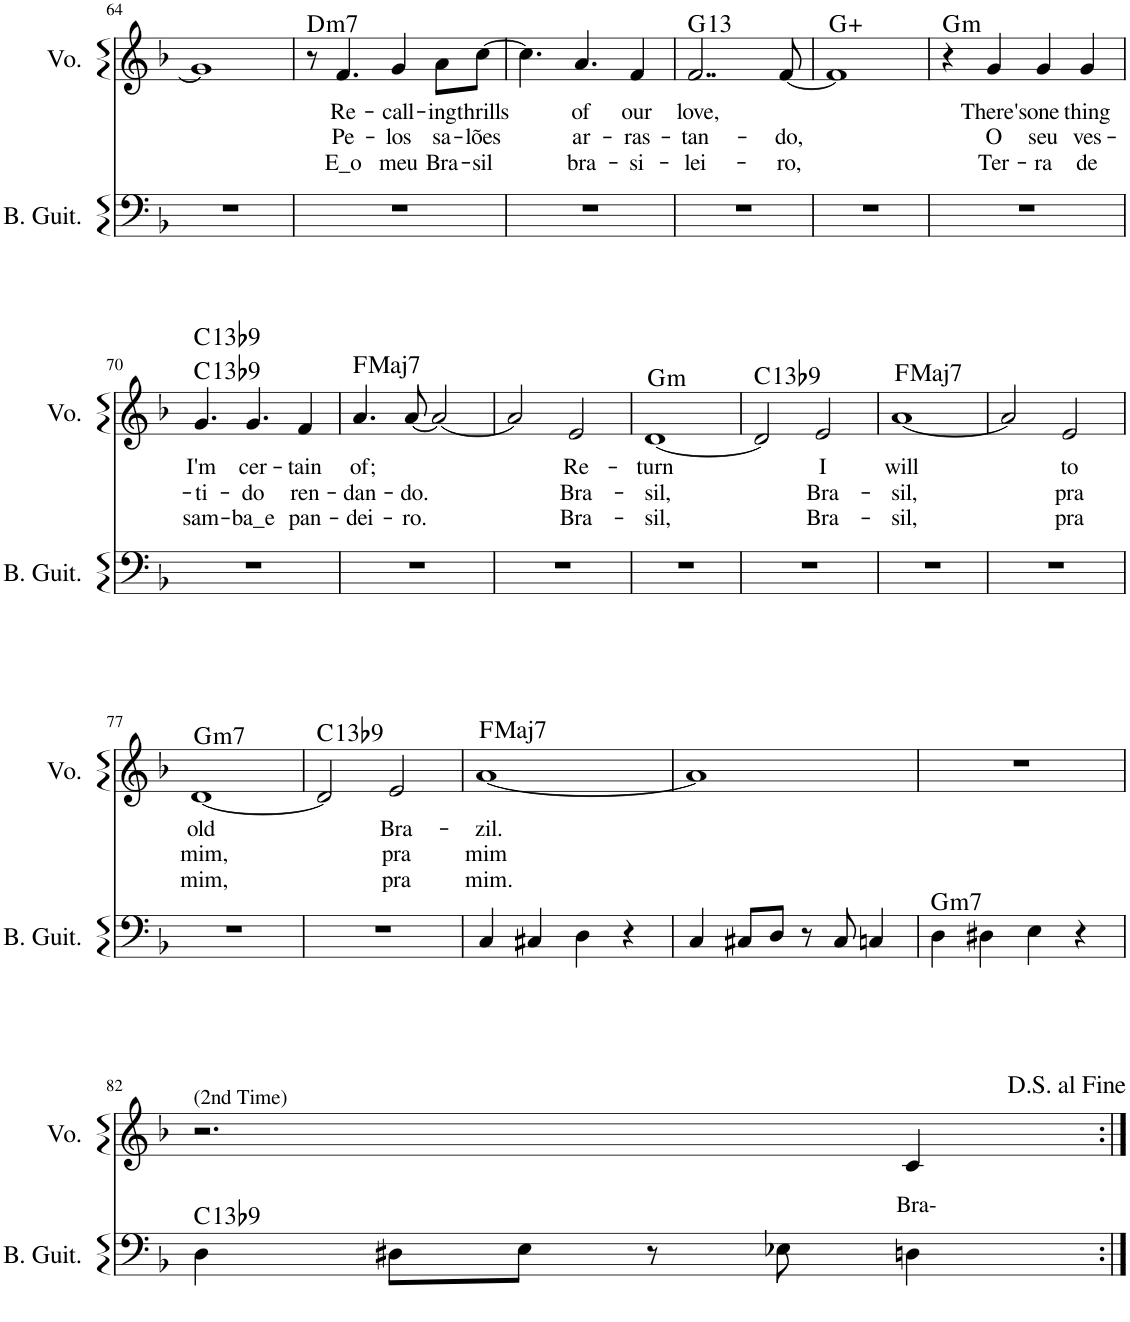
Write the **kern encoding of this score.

**kern	**harte	**kern	**text	**text	**text	**harte
*part2	*part2	*part1	*part1	*part1	*part1	*part1
*staff2	*	*staff1	*staff1	*staff1	*staff1	*
*I"Bass Guitar	*	*I"Voice	*	*	*	*
*I'B. Guit.	*	*I'Vo.	*	*	*	*
!!LO:PB:g=z
*clefF4	*	*clefG2	*	*	*	*
*Trd7c12	*	*	*	*	*	*
*k[b-]	*	*k[b-]	*	*	*	*
=64	=64	=64	=64	=64	=64	=64
1r	.	1g]	.	.	.	.
=65	=65	=65	=65	=65	=65	=65
!	!	!	!	!	!	!LO:H:kt=m7
1r	.	8r	.	.	.	D:min7
!	!	!	!LO:LY:b	!LO:LY:b	!LO:LY:b	!
.	.	4.f/	Re-	Pe-	E_o	.
!	!	!	!LO:LY:b	!LO:LY:b	!LO:LY:b	!
.	.	4g/	-call-	-los	meu	.
!	!	!	!LO:LY:b	!LO:LY:b	!LO:LY:b	!
.	.	8a\L	-ing	sa-	Bra-	.
!	!	!	!LO:LY:b	!LO:LY:b	!LO:LY:b	!
.	.	[8cc\J	thrills	-lões	-sil	.
=66	=66	=66	=66	=66	=66	=66
1r	.	4.cc\]	.	.	.	.
!	!	!	!LO:LY:b	!LO:LY:b	!LO:LY:b	!
.	.	4.a/	of	ar-	bra-	.
!	!	!	!LO:LY:b	!LO:LY:b	!LO:LY:b	!
.	.	4f/	our	-ras-	-si-	.
=67	=67	=67	=67	=67	=67	=67
!	!	!	!LO:LY:b	!LO:LY:b	!LO:LY:b	!LO:H:kt=13
1r	.	2..f/	love,	-tan-	-lei-	G:9(11,13)
!	!	!	!	!LO:LY:b	!LO:LY:b	!
.	.	[8f/	.	-do,	-ro,	.
=68	=68	=68	=68	=68	=68	=68
1r	.	1f]	.	.	.	G:aug
=69	=69	=69	=69	=69	=69	=69
!	!	!	!	!	!	!LO:H:kt=m
1r	.	4r	.	.	.	G:min
!	!	!	!LO:LY:b	!LO:LY:b	!LO:LY:b	!
.	.	4g/	There's	O	Ter-	.
!	!	!	!LO:LY:b	!LO:LY:b	!LO:LY:b	!
.	.	4g/	one	seu	-ra	.
!	!	!	!LO:LY:b	!LO:LY:b	!LO:LY:b	!
.	.	4g/	thing	ves-	de	.
!!LO:LB:g=z
=70	=70	=70	=70	=70	=70	=70
!	!	!	!LO:LY:b	!LO:LY:b	!LO:LY:b	!LO:H:n=1:kt=13
!	!	!	!	!	!	!LO:H:n=2:kt=13
1r	.	4.g/	I'm	-ti-	sam-	C:(3,5,b7,b9,11,13) C:(3,5,b7,b9,11,13)
!	!	!	!LO:LY:b	!LO:LY:b	!LO:LY:b	!
.	.	4.g/	cer-	-do	-ba_e	.
!	!	!	!LO:LY:b	!LO:LY:b	!LO:LY:b	!
.	.	4f/	-tain	ren-	pan-	.
=71	=71	=71	=71	=71	=71	=71
!	!	!	!LO:LY:b	!LO:LY:b	!LO:LY:b	!LO:H:kt=Maj7
1r	.	4.a/	of;	-dan-	-dei-	F:maj7
!	!	!	!	!LO:LY:b	!LO:LY:b	!
.	.	[8a/	.	-do.	-ro.	.
.	.	2a/_	.	.	.	.
=72	=72	=72	=72	=72	=72	=72
1r	.	2a/]	.	.	.	.
!	!	!	!LO:LY:b	!LO:LY:b	!LO:LY:b	!
.	.	2e/	Re-	Bra-	Bra-	.
=73	=73	=73	=73	=73	=73	=73
!	!	!	!LO:LY:b	!LO:LY:b	!LO:LY:b	!LO:H:kt=m
1r	.	[1d	-turn	-sil,	-sil,	G:min
=74	=74	=74	=74	=74	=74	=74
!	!	!	!	!	!	!LO:H:kt=13
1r	.	2dn/]	.	.	.	C:(3,5,b7,b9,11,13)
!	!	!	!LO:LY:b	!LO:LY:b	!LO:LY:b	!
.	.	2e/	I	Bra-	Bra-	.
=75	=75	=75	=75	=75	=75	=75
!	!	!	!LO:LY:b	!LO:LY:b	!LO:LY:b	!LO:H:kt=Maj7
1r	.	[1a	will	-sil,	-sil,	F:maj7
=76	=76	=76	=76	=76	=76	=76
1r	.	2a/]	.	.	.	.
!	!	!	!LO:LY:b	!LO:LY:b	!LO:LY:b	!
.	.	2e/	to	pra	pra	.
!!LO:LB:g=z
=77	=77	=77	=77	=77	=77	=77
!	!	!	!LO:LY:b	!LO:LY:b	!LO:LY:b	!LO:H:kt=m7
1r	.	[1d	old	mim,	mim,	G:min7
=78	=78	=78	=78	=78	=78	=78
!	!	!	!	!	!	!LO:H:kt=13
1r	.	2dn/]	.	.	.	C:(3,5,b7,b9,11,13)
!	!	!	!LO:LY:b	!LO:LY:b	!LO:LY:b	!
.	.	2e/	Bra-	pra	pra	.
=79	=79	=79	=79	=79	=79	=79
!	!	!	!LO:LY:b	!LO:LY:b	!LO:LY:b	!LO:H:kt=Maj7
4C/	.	[1a	-zil.	mim	mim.	F:maj7
4C#X/	.	.	.	.	.	.
4D\	.	.	.	.	.	.
4r	.	.	.	.	.	.
=80	=80	=80	=80	=80	=80	=80
4C/	.	1a]	.	.	.	.
8C#X/L	.	.	.	.	.	.
8D/J	.	.	.	.	.	.
8r	.	.	.	.	.	.
8C#/	.	.	.	.	.	.
4Cn/	.	.	.	.	.	.
=81	=81	=81	=81	=81	=81	=81
!	!LO:H:kt=m7	!	!	!	!	!
4D\	G:min7	1r	.	.	.	.
4D#X\	.	.	.	.	.	.
4E\	.	.	.	.	.	.
4r	.	.	.	.	.	.
!!LO:LB:g=z
=82	=82	=82	=82	=82	=82	=82
!	!LO:H:kt=13	!LO:TX:a:t=(2nd Time)	!	!	!	!
4D\	C:(3,5,b7,b9,11,13)	2.r	.	.	.	.
8D#X\L	.	.	.	.	.	.
8E\J	.	.	.	.	.	.
8r	.	.	.	.	.	.
8E-X\	.	.	.	.	.	.
!	!	!	!	!LO:LY:b	!	!
4Dn\	.	4c/	.	Bra-	.	.
=:|!	=:|!	=:|!	=:|!	=:|!	=:|!	=:|!
*-	*-	*-	*-	*-	*-	*-
